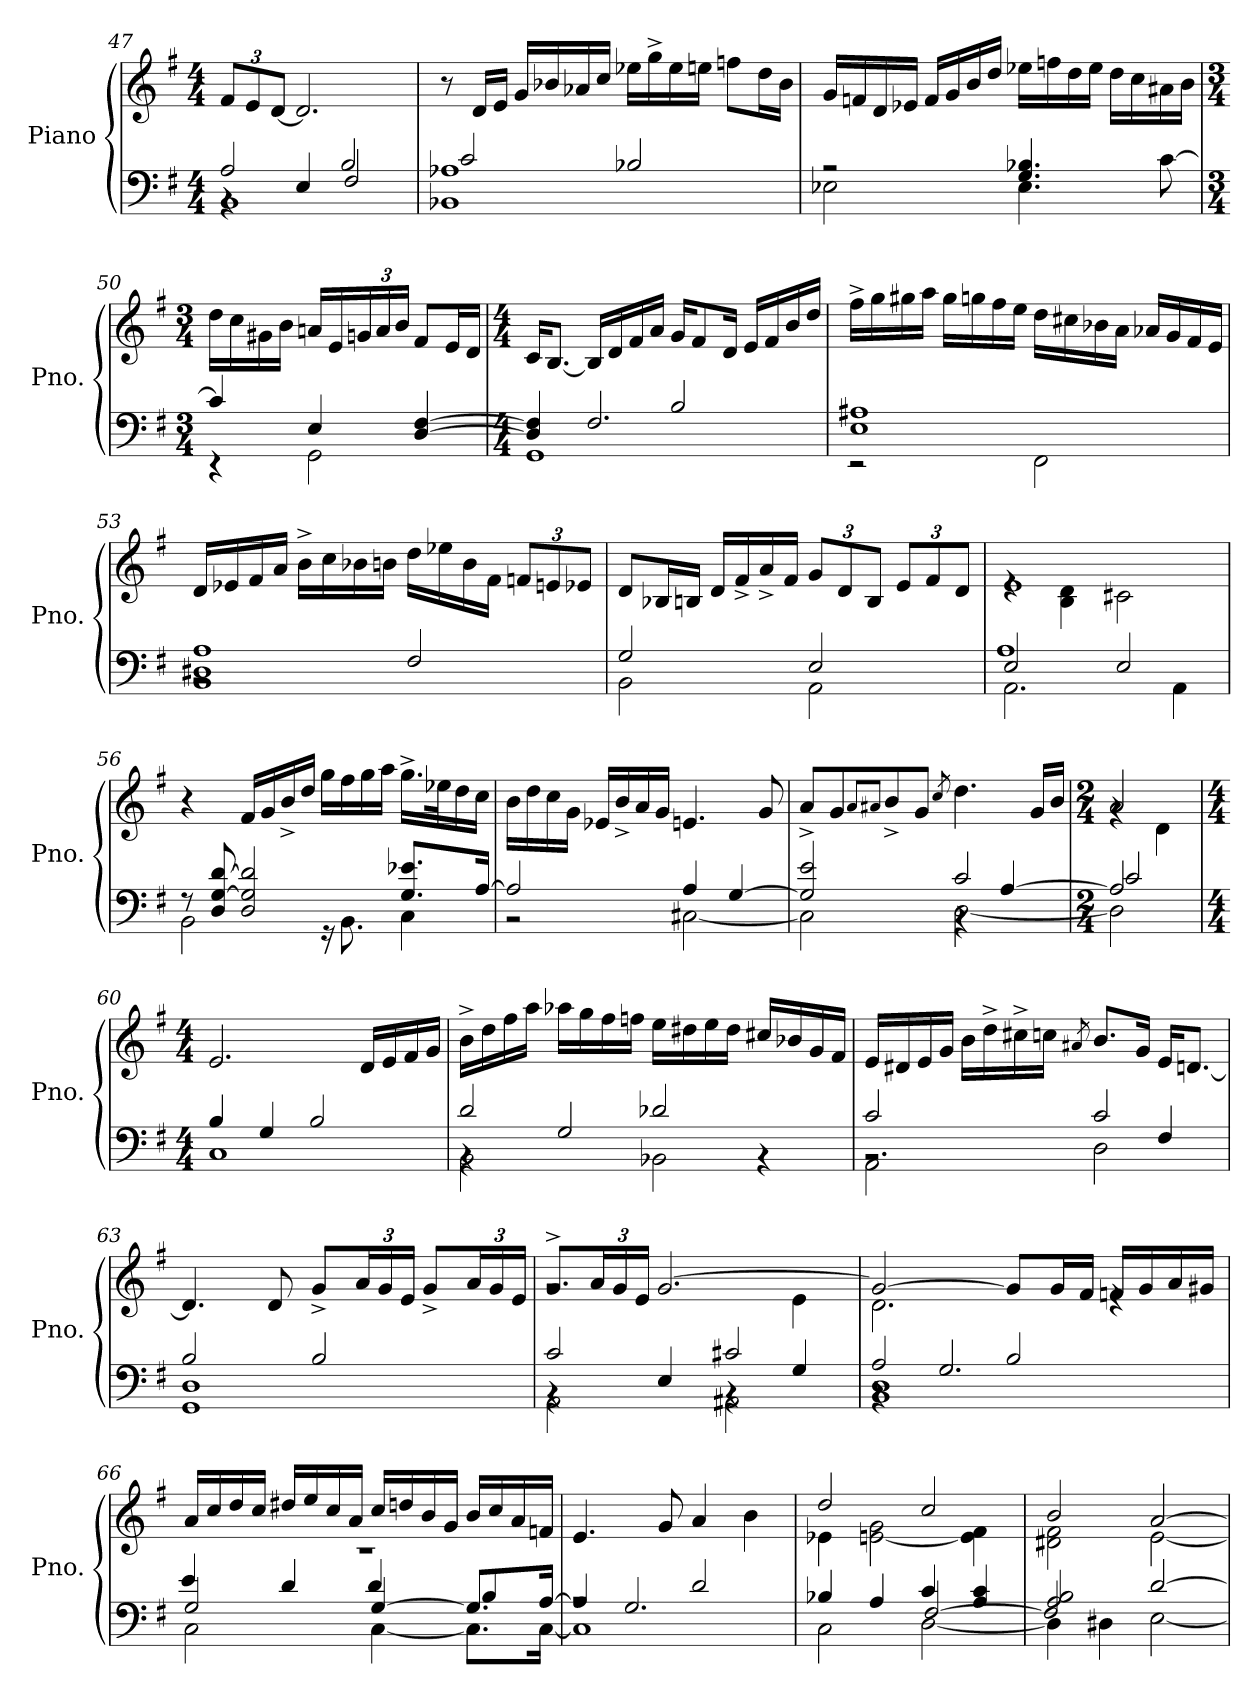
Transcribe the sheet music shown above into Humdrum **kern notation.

**kern	**kern
*part1	*part1
*staff2	*staff1
*I"Piano	*
*I'Pno.	*
*clefF4	*clefG2
*k[f#]	*k[f#]
*M4/4	*M4/4
=47	=47
*^	*
*	*^	*
*	*	*	*Xbrackettup
4rBB	1BB	2A/	12f#/L
.	.	.	12e/
.	.	.	[12d/J
4E/	.	.	2.d/]
2F#/	.	2B/	.
!!LO:LB:g=z
=48	=48	=48	=48
1A-X	1BB-X	2c/	8r
.	.	.	16d/LL
.	.	.	16e/JJ
.	.	.	16g/LL
.	.	.	16b-X/
.	.	.	16a-X/
.	.	.	16cc/JJ
.	.	2B-X/	16ee-X\LL
.	.	.	16gg^\
.	.	.	16ee-\
.	.	.	16een\JJ
.	.	.	8ffn\L
.	.	.	16dd\L
.	.	.	16b-\JJ
*	*v	*v	*
=49	=49	=49
2r	2E-X\	16g/LL
.	.	16fn/
.	.	16d/
.	.	16e-X/JJ
.	.	16f/LL
.	.	16g/
.	.	16b/
.	.	16dd/JJ
4.G/ 4.B-X/	4.E-\	16ee-X\LL
.	.	16ffn\
.	.	16dd\
.	.	16ee-\JJ
.	.	16dd\LL
.	.	16cc\
[8c\	8ryy	16a#X\
.	.	16b\JJ
!!LO:LB:g=z
=50	=50	=50
*M3/4	*	*M3/4
4c/]	4r	16dd\LL
.	.	16cc\
.	.	16g#X\
.	.	16b\JJ
4E/	2GG\	16an/LL
.	.	16e/
.	.	24gn/
.	.	24a/
.	.	24b/JJ
[4D/ [4F#/	.	8f#/L
.	.	16e/L
.	.	16d/JJ
*v	*v	*
=51	=51
*M4/4	*M4/4
*^	*
*	*^	*
4D/] 4F#/]	1GG	2ryy	16c/KL
.	.	.	[8.B/J
2.F#/	.	.	16B/LL]
.	.	.	16d/
.	.	.	16f#/
.	.	.	16a/JJ
.	.	2B/	16g/KL
.	.	.	8f#/
.	.	.	16d/Jk
.	.	.	16e/LL
.	.	.	16f#/
.	.	.	16b/
.	.	.	16dd/JJ
*	*v	*v	*
!!LO:PB:g=z
=52	=52	=52
1E 1A#X	2r	16ff#^\LL
.	.	16gg\
.	.	16gg#X\
.	.	16aa\JJ
.	.	16gg#\LL
.	.	16ggn\
.	.	16ff#\
.	.	16ee\JJ
.	2FF#\	16dd\LL
.	.	16cc#X\
.	.	16b-X\
.	.	16a\JJ
.	.	16a-X/LL
.	.	16g/
.	.	16f#/
.	.	16e/JJ
=53	=53	=53
*	*^	*
2rBB	1BB 1D#X	1A	16d/LL
.	.	.	16e-X/
.	.	.	16f#/
.	.	.	16a/JJ
.	.	.	16b^\LL
.	.	.	16cc\
.	.	.	16b-X\
.	.	.	16bn\JJ
2F#/	.	.	16dd\LL
.	.	.	16ee-X\
.	.	.	16b\
.	.	.	16f#\JJ
.	.	.	12fn/L
.	.	.	12en/
.	.	.	12e-X/J
!!LO:LB:g=z
=54	=54	=54	=54
2G/	2BB\	1ryy	8d/L
.	.	.	16B-X/L
.	.	.	16Bn/JJ
.	.	.	16d/LL
.	.	.	16f#^/
.	.	.	16a^/
.	.	.	16f#/JJ
2E/	2AA\	.	12g/L
.	.	.	12d/
.	.	.	12B/J
.	.	.	12e/L
.	.	.	12f#/
.	.	.	12d/J
=55	=55	=55	=55
*	*	*	*^
2E/	2.AA\	1A	1e	4re
.	.	.	.	4B\ 4d\
2E/	.	.	.	2c#X\
.	4AA\	.	.	.
*	*v	*v	*	*
*	*	*v	*v
=56	=56	=56
8r	2BB\	4r
8D/ [8G/ [8d/	.	.
2D/ 2G/] 2d/]	.	16f#/LL
.	.	16g/
.	.	16b^/
.	.	16dd/JJ
.	16r	16gg\LL
.	8.BB\	16ff#\
.	.	16gg\
.	.	16aa\JJ
8.G/ 8.e-X/L	4C\	16.gg^\LL
.	.	32ee-X\K
.	.	16dd\
[16A/Jk	.	16cc\JJ
!!LO:LB:g=z
=57	=57	=57
2A/]	2r	16b\LL
.	.	16dd\
.	.	16cc\
.	.	16g\JJ
.	.	16e-X/LL
.	.	16b^/
.	.	16a/
.	.	16g/JJ
4A/	[2C#X\	4.en/
[4G/	.	.
.	.	8g/
=58	=58	=58
*	*^	*
2G/] 2e/	2C#\]	2ryy	8a^/L
.	.	.	8g/
.	.	.	8qa/L
.	.	.	8qa#X/J
.	.	.	8b^/
.	.	.	8g/J
.	.	.	8qcc/
4rBB	[2D\	2c/	4.dd\
[4A/	.	.	.
.	.	.	16g/LL
.	.	.	16b/JJ
=59	=59	=59	=59
*M2/4	*	*	*M2/4
*	*	*	*^
2A/]	2D\]	2c/	2a/	4rg
.	.	.	.	4d\
*v	*v	*v	*	*
*	*v	*v
=60	=60
*M4/4	*M4/4
*^	*
4B/	1C	2.e/
4G/	.	.
2B/	.	.
.	.	16d/LL
.	.	16e/
.	.	16f#/
.	.	16g/JJ
!!LO:LB:g=z
=61	=61	=61
*	*^	*
4rBB	2BB\	2d/	16b^\LL
.	.	.	16dd\
.	.	.	16ff#\
.	.	.	16aa\JJ
2G/	.	.	16aa-X\LL
.	.	.	16gg\
.	.	.	16ff#\
.	.	.	16ffn\JJ
.	2BB-X\	2d-X/	16ee\LL
.	.	.	16dd#X\
.	.	.	16ee\
.	.	.	16dd#\JJ
4rBB	.	.	16cc#X/LL
.	.	.	16b-X/
.	.	.	16g/
.	.	.	16f#/JJ
=62	=62	=62	=62
2.rBB	2AA\	2c/	16e/LL
.	.	.	16d#X/
.	.	.	16e/
.	.	.	16g/JJ
.	.	.	16b\LL
.	.	.	16dd^\
.	.	.	16cc#X^\
.	.	.	16ccn\JJ
.	.	.	8qa#X/
.	2D\	2c/	8.b/L
.	.	.	16g/Jk
4F#/	.	.	16e/KL
.	.	.	[8.dn/J
!!LO:LB:g=z
=63	=63	=63	=63
2B/	1GG 1D	1ryy	4.d/]
.	.	.	8d/
2B/	.	.	8g^/L
.	.	.	24a/L
.	.	.	24g/
.	.	.	24e/JJ
.	.	.	8g^/L
.	.	.	24a/L
.	.	.	24g/
.	.	.	24e/JJ
=64	=64	=64	=64
*	*	*	*^
4rBB	2AA\	2c/	8g^/L	2.rg
.	.	.	24a/L	.
.	.	.	24g/	.
.	.	.	24e/JJ	.
4E/	.	.	[2.g/	.
4rBB	2AA#X\	2c#X/	.	.
4G/	.	.	.	4e\
=65	=65	=65	=65	=65
4rBB	1BB 1D	2A/	2g/_	2.d\
2.G/	.	.	.	.
.	.	2B/	8g/L]	.
.	.	.	16g/L	.
.	.	.	16f#/JJ	.
.	.	.	16fn/LL	4re
.	.	.	16g/	.
.	.	.	16a/	.
.	.	.	16g#X/JJ	.
!!LO:LB:g=z	!!
=66	=66	=66	=66	=66
2G/	2C\	4e/	16a/LL	1r
.	.	.	16cc/	.
.	.	.	16dd/	.
.	.	.	16cc/JJ	.
.	.	4d/	16dd#X/LL	.
.	.	.	16ee/	.
.	.	.	16cc/	.
.	.	.	16a/JJ	.
[4G/	[4C\	4d/	16cc/LL	.
.	.	.	16ddn/	.
.	.	.	16b/	.
.	.	.	16g/JJ	.
8.G/L]	8.C\L]	4B/	16b/LL	.
.	.	.	16cc/	.
.	.	.	16a/	.
[16A/Jk	[16C\Jk	.	16fn/JJ	.
*	*	*	*v	*v
=67	=67	=67	=67
4A/]	1C]	2rA	4.e/
2.G/	.	.	.
.	.	.	8g/
.	.	2d/	4a/
.	.	.	4b\
=68	=68	=68	=68
*	*	*	*^
4B-X/	2C\	2ryy	2dd/	4e-X\
4A/	.	.	.	[2en\ 2g\
4c/	[2D\	[2F#/	2cc/	.
4A/ 4c/	.	.	.	4e\] 4f#\
=69	=69	=69	=69	=69
2A/ 2B/	4D\]	2F#/]	2b/	2d#X\ 2f#\
.	4D#X\	.	.	.
[2d/	[2E\	2ryy	[2a/	[2e\
*v	*v	*v	*	*
*	*v	*v
=	=
*-	*-
